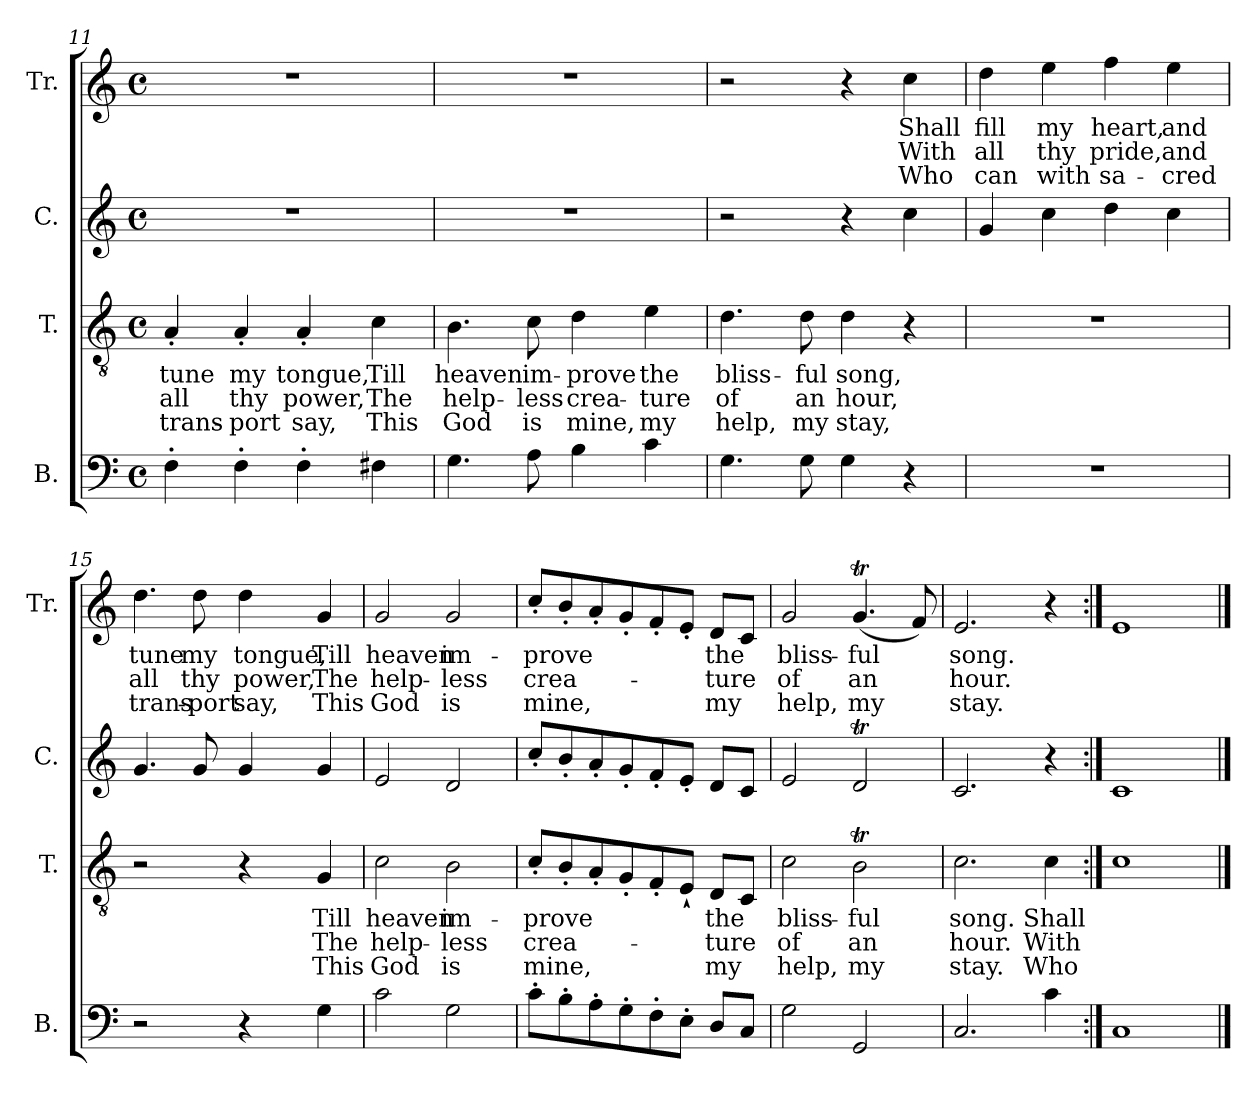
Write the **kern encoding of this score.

**kern	**kern	**text	**text	**text	**kern	**kern	**text	**text	**text
*part4	*part3	*part3	*part3	*part3	*part2	*part1	*part1	*part1	*part1
*staff4	*staff3	*staff3	*staff3	*staff3	*staff2	*staff1	*staff1	*staff1	*staff1
*I"B.	*I"T.	*	*	*	*I"C.	*I"Tr.	*	*	*
*I'B.	*I'T.	*	*	*	*I'C.	*I'Tr.	*	*	*
*clefF4	*clefGv2	*	*	*	*clefG2	*clefG2	*	*	*
*k[]	*k[]	*	*	*	*k[]	*k[]	*	*	*
*M4/4	*M4/4	*	*	*	*M4/4	*M4/4	*	*	*
*met(c)	*met(c)	*	*	*	*met(c)	*met(c)	*	*	*
=11	=11	=11	=11	=11	=11	=11	=11	=11	=11
!	!	!LO:LY:b	!LO:LY:b	!LO:LY:b	!	!	!	!	!
4F'!\	4A'!/	tune	all	trans-	1r	1r	.	.	.
!	!	!LO:LY:b	!LO:LY:b	!LO:LY:b	!	!	!	!	!
4F'!\	4A'!/	my	thy	-port	.	.	.	.	.
!	!	!LO:LY:b	!LO:LY:b	!LO:LY:b	!	!	!	!	!
4F'!\	4A'!/	tongue,	power,	say,	.	.	.	.	.
!	!	!LO:LY:b	!LO:LY:b	!LO:LY:b	!	!	!	!	!
4F#X!\	4c!\	Till	The	This	.	.	.	.	.
!!LO:LB:g=z
=12	=12	=12	=12	=12	=12	=12	=12	=12	=12
!	!	!LO:LY:b	!LO:LY:b	!LO:LY:b	!	!	!	!	!
4.G!\	4.B!\	heaven	help-	God	1r	1r	.	.	.
!	!	!LO:LY:b	!LO:LY:b	!LO:LY:b	!	!	!	!	!
8A!\	8c!\	im-	-less	is	.	.	.	.	.
!	!	!LO:LY:b	!LO:LY:b	!LO:LY:b	!	!	!	!	!
4B!\	4d!\	-prove	crea-	mine,	.	.	.	.	.
!	!	!LO:LY:b	!LO:LY:b	!LO:LY:b	!	!	!	!	!
4c!\	4e!\	the	-ture	my	.	.	.	.	.
=13	=13	=13	=13	=13	=13	=13	=13	=13	=13
!	!	!LO:LY:b	!LO:LY:b	!LO:LY:b	!	!	!	!	!
4.G!\	4.d!\	bliss-	of	help,	2r	2r	.	.	.
!	!	!LO:LY:b	!LO:LY:b	!LO:LY:b	!	!	!	!	!
8G!\	8d!\	-ful	an	my	.	.	.	.	.
!	!	!LO:LY:b	!LO:LY:b	!LO:LY:b	!	!	!	!	!
4G!\	4d!\	song,	hour,	stay,	4r	4r	.	.	.
!	!	!	!	!	!	!	!LO:LY:b	!LO:LY:b	!LO:LY:b
4r	4r	.	.	.	4cc!\	4cc!\	Shall	With	Who
=14	=14	=14	=14	=14	=14	=14	=14	=14	=14
!	!	!	!	!	!	!	!LO:LY:b	!LO:LY:b	!LO:LY:b
1r	1r	.	.	.	4g!/	4dd!\	fill	all	can
!	!	!	!	!	!	!	!LO:LY:b	!LO:LY:b	!LO:LY:b
.	.	.	.	.	4cc!\	4ee!\	my	thy	with
!	!	!	!	!	!	!	!LO:LY:b	!LO:LY:b	!LO:LY:b
.	.	.	.	.	4dd!\	4ff!\	heart,	pride,	sa-
!	!	!	!	!	!	!	!LO:LY:b	!LO:LY:b	!LO:LY:b
.	.	.	.	.	4cc!\	4ee!\	and	and	-cred
=15	=15	=15	=15	=15	=15	=15	=15	=15	=15
!	!	!	!	!	!	!	!LO:LY:b	!LO:LY:b	!LO:LY:b
2r	2r	.	.	.	4.g!/	4.dd!\	tune	all	trans-
!	!	!	!	!	!	!	!LO:LY:b	!LO:LY:b	!LO:LY:b
.	.	.	.	.	8g!/	8dd!\	my	thy	-port
!	!	!	!	!	!	!	!LO:LY:b	!LO:LY:b	!LO:LY:b
4r	4r	.	.	.	4g!/	4dd!\	tongue,	power,	say,
!	!	!LO:LY:b	!LO:LY:b	!LO:LY:b	!	!	!LO:LY:b	!LO:LY:b	!LO:LY:b
4G!\	4G!/	Till	The	This	4g!/	4g!/	Till	The	This
=16	=16	=16	=16	=16	=16	=16	=16	=16	=16
!	!	!LO:LY:b	!LO:LY:b	!LO:LY:b	!	!	!LO:LY:b	!LO:LY:b	!LO:LY:b
2c!\	2c!\	heaven	help-	God	2e!/	2g!/	heaven	help-	God
!	!	!LO:LY:b	!LO:LY:b	!LO:LY:b	!	!	!LO:LY:b	!LO:LY:b	!LO:LY:b
2G!\	2B!\	im-	-less	is	2d!/	2g!/	im-	-less	is
=17	=17	=17	=17	=17	=17	=17	=17	=17	=17
!	!	!LO:LY:b	!LO:LY:b	!LO:LY:b	!	!	!LO:LY:b	!LO:LY:b	!LO:LY:b
8c'!\L	8c'!/L	-prove	crea-	mine,	8cc'!/L	8cc'!/L	-prove	crea-	mine,
8B'!\	8B'!/	.	.	.	8b'!/	8b'!/	.	.	.
8A'!\	8A'!/	.	.	.	8a'!/	8a'!/	.	.	.
8G'!\	8G'!/	.	.	.	8g'!/	8g'!/	.	.	.
8F'!\	8F'!/	.	.	.	8f'!/	8f'!/	.	.	.
8E'!\J	8E''!/J	.	.	.	8e'!/J	8e'!/J	.	.	.
!	!	!LO:LY:b	!LO:LY:b	!LO:LY:b	!	!	!LO:LY:b	!LO:LY:b	!LO:LY:b
8D!/L	8D!/L	the	-ture	my	8d!/L	8d!/L	the	-ture	my
8C!/J	8C!/J	.	.	.	8c!/J	8c!/J	.	.	.
=18	=18	=18	=18	=18	=18	=18	=18	=18	=18
!	!	!LO:LY:b	!LO:LY:b	!LO:LY:b	!	!	!LO:LY:b	!LO:LY:b	!LO:LY:b
2G!\	2c!\	bliss-	of	help,	2e!/	2g!/	bliss-	of	help,
!	!	!LO:LY:b	!LO:LY:b	!LO:LY:b	!	!	!LO:LY:b	!LO:LY:b	!LO:LY:b
2GG!/	2Bt!\	-ful	an	my	2dT!/	(<4.gT!/	-ful	an	my
.	.	.	.	.	.	8f!/)	.	.	.
=19	=19	=19	=19	=19	=19	=19	=19	=19	=19
!	!	!LO:LY:b	!LO:LY:b	!LO:LY:b	!	!	!LO:LY:b	!LO:LY:b	!LO:LY:b
2.C!/	2.c!\	song.	hour.	stay.	2.c!/	2.e!/	song.	hour.	stay.
!	!	!LO:LY:b	!LO:LY:b	!LO:LY:b	!	!	!	!	!
4c!\	4c!\	Shall	With	Who	4r	4r	.	.	.
=20:|!	=20:|!	=20:|!	=20:|!	=20:|!	=20:|!	=20:|!	=20:|!	=20:|!	=20:|!
1C!	1c!	.	.	.	1c!	1e!	.	.	.
==	==	==	==	==	==	==	==	==	==
*-	*-	*-	*-	*-	*-	*-	*-	*-	*-
